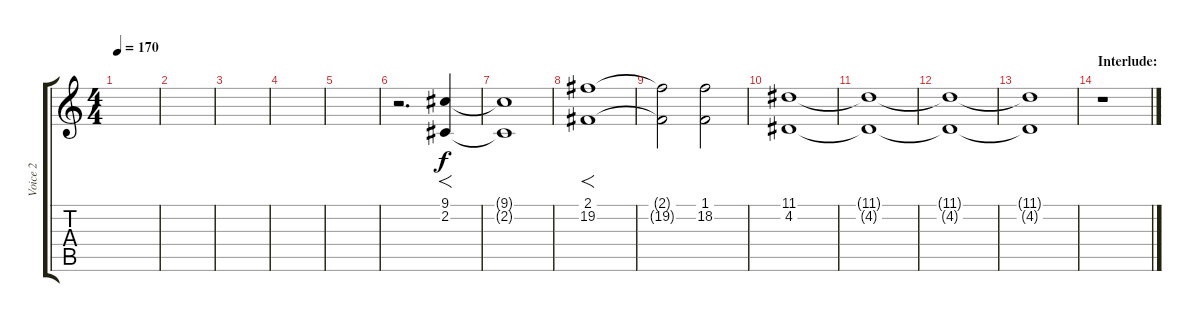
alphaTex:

\track ("Voice 2" "Voice 2") {instrument lead6voice}
\staff {score tabs}
\tuning (E4 B3 G3 D3 A2 E2) {hide}
\ts (4 4)
\tempo 170
\clef g2
\ks c
|
|
|
|
|
r.2{d} (9.1 2.2).4{f dy f volume 10 instrument choiraahs} |
(9.1{t} 2.2{t}).1 |
(2.1 19.2).1{f} |
(2.1{t} 19.2{t}).2 (1.1 18.2).2 |
(11.1 4.2).1 |
(11.1{t} 4.2{t}).1{volume 9} |
(11.1{t} 4.2{t}).1{volume 5} |
(11.1{t} 4.2{t}).1{volume 5} |
\section ("" "Interlude:")
r.1{volume 11 instrument lead6voice}
